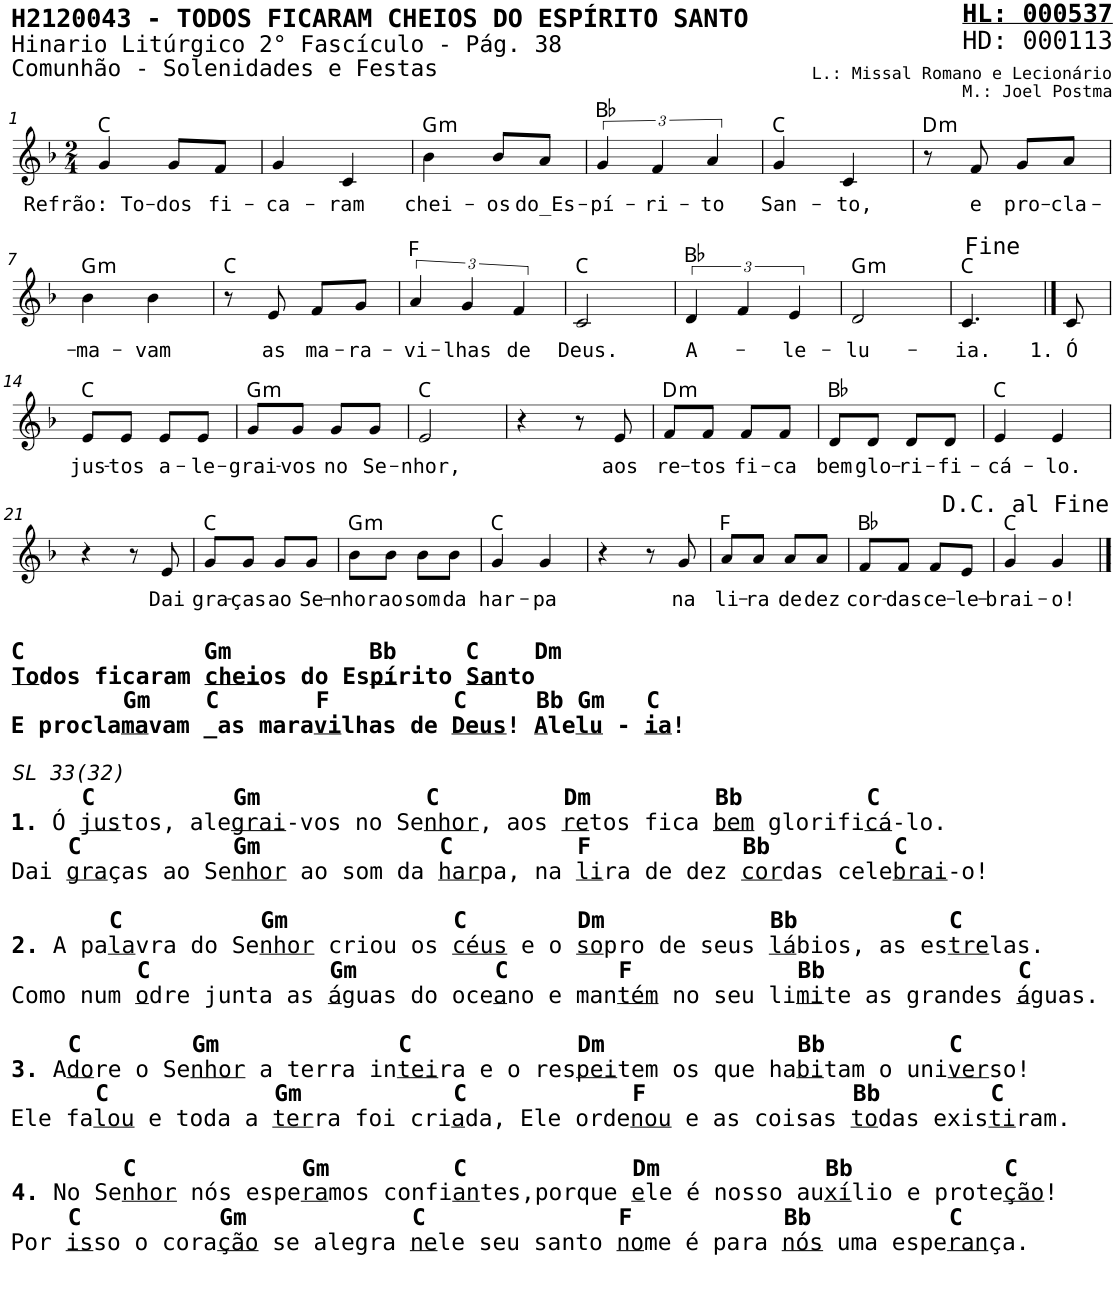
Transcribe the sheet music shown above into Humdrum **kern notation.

**kern	**text	**harte
*part1	*part1	*part1
*staff1	*staff1	*
*I"Voz	*	*
*I'V	*	*
*stria5	*	*
*clefG2	*	*
*k[b-]	*	*
*M2/4	*	*
=1	=1	=1
!	!LO:LY:b	!
4g/	Refrão: To-	C:maj
!	!LO:LY:b	!
8g/L	-dos	.
!	!LO:LY:b	!
8f/J	fi-	.
=2	=2	=2
!	!LO:LY:b	!
4g/	-ca-	.
!	!LO:LY:b	!
4c/	-ram	.
=3	=3	=3
!	!LO:LY:b	!LO:H:kt=m
4b-\	chei-	G:min
!	!LO:LY:b	!
8b-/L	-os	.
!	!LO:LY:b	!
8a/J	do_Es-	.
=4	=4	=4
!	!LO:LY:b	!
6g/	-pí-	Bb:maj
!	!LO:LY:b	!
6f/	-ri-	.
!	!LO:LY:b	!
6a/	-to	.
=5	=5	=5
!	!LO:LY:b	!
4g/	San-	C:maj
!	!LO:LY:b	!
4c/	-to,	.
=6	=6	=6
!	!	!LO:H:kt=m
8r	.	D:min
!	!LO:LY:b	!
8f/	e	.
!	!LO:LY:b	!
8g/L	pro-	.
!	!LO:LY:b	!
8a/J	-cla-	.
!!LO:LB:g=z
=7	=7	=7
!	!LO:LY:b	!LO:H:kt=m
4b-\	-ma-	G:min
!	!LO:LY:b	!
4b-\	-vam	.
=8	=8	=8
8r	.	C:maj
!	!LO:LY:b	!
8e/	as	.
!	!LO:LY:b	!
8f/L	ma-	.
!	!LO:LY:b	!
8g/J	-ra-	.
=9	=9	=9
!	!LO:LY:b	!
6a/	-vi-	F:maj
!	!LO:LY:b	!
6g/	-lhas	.
!	!LO:LY:b	!
6f/	de	.
=10	=10	=10
!	!LO:LY:b	!
2c/	Deus.	C:maj
=11	=11	=11
!	!LO:LY:b	!
6d/	A-	Bb:maj
6f/	.	.
!	!LO:LY:b	!
6e/	-le-	.
=12	=12	=12
!	!LO:LY:b	!LO:H:kt=m
2d/	-lu-	G:min
=13	=13	=13
!	!LO:LY:b	!
4.c/	-ia.	C:maj
!	!LO:LY:b	!
8c/	1. Ó	.
!!LO:LB:g=z
=14	=14	=14
!	!LO:LY:b	!
8e/L	jus-	C:maj
!	!LO:LY:b	!
8e/J	-tos	.
!	!LO:LY:b	!
8e/L	a-	.
!	!LO:LY:b	!
8e/J	-le-	.
=15	=15	=15
!	!LO:LY:b	!LO:H:kt=m
8g/L	-grai-	G:min
!	!LO:LY:b	!
8g/J	-vos	.
!	!LO:LY:b	!
8g/L	no	.
!	!LO:LY:b	!
8g/J	Se-	.
=16	=16	=16
!	!LO:LY:b	!
2e/	-nhor,	C:maj
=17	=17	=17
4r	.	.
8r	.	.
!	!LO:LY:b	!
8e/	aos	.
=18	=18	=18
!	!LO:LY:b	!LO:H:kt=m
8f/L	re-	D:min
!	!LO:LY:b	!
8f/J	-tos	.
!	!LO:LY:b	!
8f/L	fi-	.
!	!LO:LY:b	!
8f/J	-ca	.
=19	=19	=19
!	!LO:LY:b	!
8d/L	bem	Bb:maj
!	!LO:LY:b	!
8d/J	glo-	.
!	!LO:LY:b	!
8d/L	-ri-	.
!	!LO:LY:b	!
8d/J	-fi-	.
=20	=20	=20
!	!LO:LY:b	!
4e/	-cá-	C:maj
!	!LO:LY:b	!
4e/	-lo.	.
!!LO:LB:g=z
=21	=21	=21
!LO:TX:b:B:t=C             Gm          Bb     C    Dm	!	!
!LO:TX:b:t=To	!	!
!LO:TX:b:t=dos ficaram	!	!
!LO:TX:b:t=chei	!	!
!LO:TX:b:t=os do Es	!	!
!LO:TX:b:t=pí	!	!
!LO:TX:b:t=rito	!	!
!LO:TX:b:t=San	!	!
!LO:TX:b:t=to	!	!
!LO:TX:b:t=Gm    C       F         C     Bb Gm   C	!	!
!LO:TX:b:t=E procla	!	!
!LO:TX:b:t=ma	!	!
!LO:TX:b:t=vam _as mara	!	!
!LO:TX:b:t=vi	!	!
!LO:TX:b:t=lhas de	!	!
!LO:TX:b:t=Deus	!	!
!LO:TX:b:t=!	!	!
!LO:TX:b:t=A	!	!
!LO:TX:b:t=le	!	!
!LO:TX:b:t=lu	!	!
!LO:TX:b:t=-	!	!
!LO:TX:b:t=ia	!	!
!LO:TX:b:t=!	!	!
!LO:TX:b:i:t=SL 33(32)	!	!
!LO:TX:b:B:t=C          Gm            C         Dm         Bb         C	!	!
!LO:TX:b:t=1.	!	!
!LO:TX:b:t=Ó	!	!
!LO:TX:b:t=jus	!	!
!LO:TX:b:t=tos, ale	!	!
!LO:TX:b:t=grai	!	!
!LO:TX:b:t=-vos no Se	!	!
!LO:TX:b:t=nhor	!	!
!LO:TX:b:t=, aos	!	!
!LO:TX:b:t=re	!	!
!LO:TX:b:t=tos fica	!	!
!LO:TX:b:t=bem	!	!
!LO:TX:b:t=glorifi	!	!
!LO:TX:b:t=cá	!	!
!LO:TX:b:t=-lo.	!	!
!LO:TX:b:B:t=C           Gm             C         F           Bb         C	!	!
!LO:TX:b:t=Dai	!	!
!LO:TX:b:t=gra	!	!
!LO:TX:b:t=ças ao Se	!	!
!LO:TX:b:t=nhor	!	!
!LO:TX:b:t=ao som da	!	!
!LO:TX:b:t=har	!	!
!LO:TX:b:t=pa, na	!	!
!LO:TX:b:t=li	!	!
!LO:TX:b:t=ra de dez	!	!
!LO:TX:b:t=cor	!	!
!LO:TX:b:t=das cele	!	!
!LO:TX:b:t=brai	!	!
!LO:TX:b:t=-o!	!	!
!LO:TX:b:B:t=C          Gm            C        Dm            Bb           C	!	!
!LO:TX:b:t=2.	!	!
!LO:TX:b:t=A pa	!	!
!LO:TX:b:t=la	!	!
!LO:TX:b:t=vra do Se	!	!
!LO:TX:b:t=nhor	!	!
!LO:TX:b:t=criou os	!	!
!LO:TX:b:t=céus	!	!
!LO:TX:b:t=e o	!	!
!LO:TX:b:t=so	!	!
!LO:TX:b:t=pro de seus	!	!
!LO:TX:b:t=lá	!	!
!LO:TX:b:t=bios, as es	!	!
!LO:TX:b:t=tre	!	!
!LO:TX:b:t=las.	!	!
!LO:TX:b:B:t=C             Gm          C        F            Bb              C	!	!
!LO:TX:b:t=Como num	!	!
!LO:TX:b:t=o	!	!
!LO:TX:b:t=dre junta as	!	!
!LO:TX:b:t=á	!	!
!LO:TX:b:t=guas do oce	!	!
!LO:TX:b:t=a	!	!
!LO:TX:b:t=no e man	!	!
!LO:TX:b:t=tém	!	!
!LO:TX:b:t=no seu li	!	!
!LO:TX:b:t=mi	!	!
!LO:TX:b:t=te as grandes	!	!
!LO:TX:b:t=á	!	!
!LO:TX:b:t=guas.	!	!
!LO:TX:b:B:t=C        Gm             C            Dm              Bb         C	!	!
!LO:TX:b:t=3.	!	!
!LO:TX:b:t=A	!	!
!LO:TX:b:t=do	!	!
!LO:TX:b:t=re o Se	!	!
!LO:TX:b:t=nhor	!	!
!LO:TX:b:t=a terra in	!	!
!LO:TX:b:t=tei	!	!
!LO:TX:b:t=ra e o res	!	!
!LO:TX:b:t=pei	!	!
!LO:TX:b:t=tem os que ha	!	!
!LO:TX:b:t=bi	!	!
!LO:TX:b:t=tam o uni	!	!
!LO:TX:b:t=ver	!	!
!LO:TX:b:t=so!	!	!
!LO:TX:b:B:t=C            Gm           C            F               Bb        C	!	!
!LO:TX:b:t=Ele fa	!	!
!LO:TX:b:t=lou	!	!
!LO:TX:b:t=e toda a	!	!
!LO:TX:b:t=ter	!	!
!LO:TX:b:t=ra foi cri	!	!
!LO:TX:b:t=a	!	!
!LO:TX:b:t=da, Ele orde	!	!
!LO:TX:b:t=nou	!	!
!LO:TX:b:t=e as coisas	!	!
!LO:TX:b:t=to	!	!
!LO:TX:b:t=das exis	!	!
!LO:TX:b:t=ti	!	!
!LO:TX:b:t=ram.	!	!
!LO:TX:b:B:t=C            Gm         C            Dm            Bb           C	!	!
!LO:TX:b:t=4.	!	!
!LO:TX:b:t=No Se	!	!
!LO:TX:b:t=nhor	!	!
!LO:TX:b:t=nós espe	!	!
!LO:TX:b:t=ra	!	!
!LO:TX:b:t=mos confi	!	!
!LO:TX:b:t=an	!	!
!LO:TX:b:t=tes,porque	!	!
!LO:TX:b:t=e	!	!
!LO:TX:b:t=le é nosso au	!	!
!LO:TX:b:t=xí	!	!
!LO:TX:b:t=lio e prote	!	!
!LO:TX:b:t=ção	!	!
!LO:TX:b:t=!	!	!
!LO:TX:b:B:t=C          Gm            C              F           Bb          C	!	!
!LO:TX:b:t=Por	!	!
!LO:TX:b:t=is	!	!
!LO:TX:b:t=so o cora	!	!
!LO:TX:b:t=ção	!	!
!LO:TX:b:t=se alegra	!	!
!LO:TX:b:t=ne	!	!
!LO:TX:b:t=le seu santo	!	!
!LO:TX:b:t=no	!	!
!LO:TX:b:t=me é para	!	!
!LO:TX:b:t=nós	!	!
!LO:TX:b:t=uma espe	!	!
!LO:TX:b:t=ran	!	!
!LO:TX:b:t=ça.	!	!
4r	.	.
8r	.	.
!	!LO:LY:b	!
8e/	Dai	.
=22	=22	=22
!	!LO:LY:b	!
8g/L	gra-	C:maj
!	!LO:LY:b	!
8g/J	-ças	.
!	!LO:LY:b	!
8g/L	ao	.
!	!LO:LY:b	!
8g/J	Se-	.
=23	=23	=23
!	!LO:LY:b	!LO:H:kt=m
8b-\L	-nhor	G:min
!	!LO:LY:b	!
8b-\J	ao	.
!	!LO:LY:b	!
8b-\L	som	.
!	!LO:LY:b	!
8b-\J	da	.
=24	=24	=24
!	!LO:LY:b	!
4g/	har-	C:maj
!	!LO:LY:b	!
4g/	-pa	.
=25	=25	=25
4r	.	.
8r	.	.
!	!LO:LY:b	!
8g/	na	.
=26	=26	=26
!	!LO:LY:b	!
8a/L	li-	F:maj
!	!LO:LY:b	!
8a/J	-ra	.
!	!LO:LY:b	!
8a/L	de	.
!	!LO:LY:b	!
8a/J	dez	.
=27	=27	=27
!	!LO:LY:b	!
8f/L	cor-	Bb:maj
!	!LO:LY:b	!
8f/J	-das	.
!	!LO:LY:b	!
8f/L	ce-	.
!	!LO:LY:b	!
8e/J	-le-	.
=28	=28	=28
!	!LO:LY:b	!
4g/	-brai-	C:maj
!	!LO:LY:b	!
4g/	-o!	.
==	==	==
*-	*-	*-
